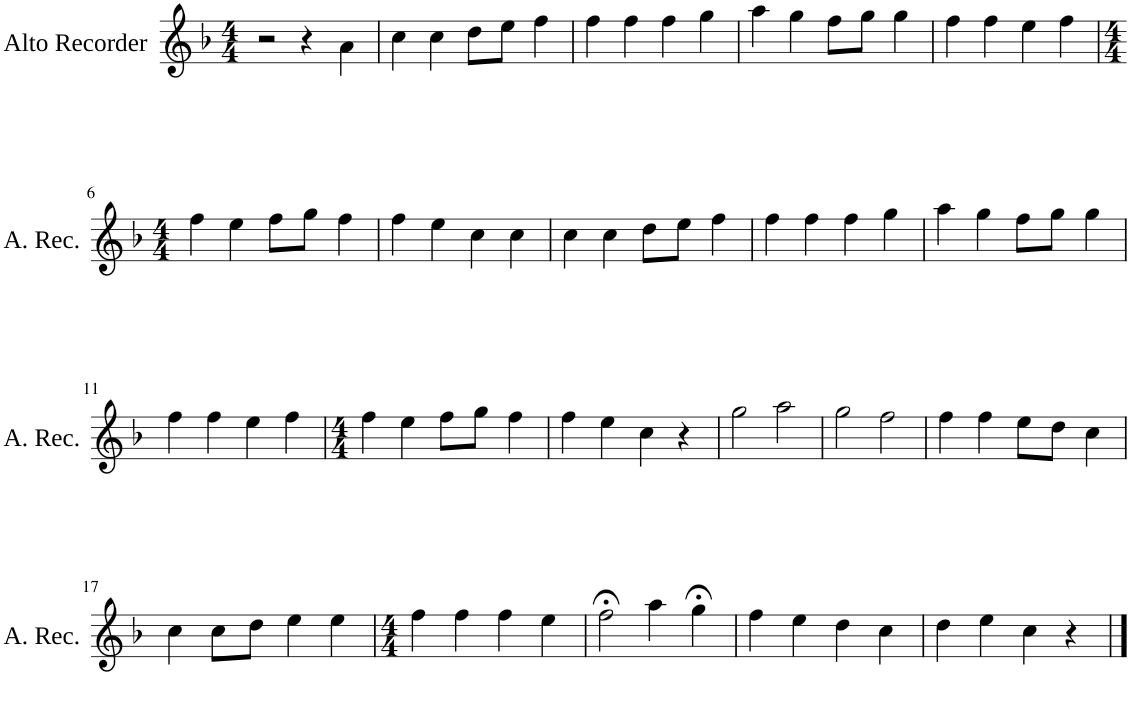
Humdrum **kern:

**kern
*part1
*staff1
*I"Alto Recorder
*I'A. Rec.
*clefG2
*k[b-]
*M4/4
=1
2r
4r
4a\
=2
4cc\
4cc\
8dd\L
8ee\J
4ff\
=3
4ff\
4ff\
4ff\
4gg\
=4
4aa\
4gg\
8ff\L
8gg\J
4gg\
=5
4ff\
4ff\
4ee\
4ff\
!!LO:LB:g=z
=6
*M4/4
4ff\
4ee\
8ff\L
8gg\J
4ff\
=7
4ff\
4ee\
4cc\
4cc\
=8
4cc\
4cc\
8dd\L
8ee\J
4ff\
=9
4ff\
4ff\
4ff\
4gg\
=10
4aa\
4gg\
8ff\L
8gg\J
4gg\
!!LO:LB:g=z
=11
4ff\
4ff\
4ee\
4ff\
=12
*M4/4
4ff\
4ee\
8ff\L
8gg\J
4ff\
=13
4ff\
4ee\
4cc\
4r
=14
2gg\
2aa\
=15
2gg\
2ff\
=16
4ff\
4ff\
8ee\L
8dd\J
4cc\
!!LO:LB:g=z
=17
4cc\
8cc\L
8dd\J
4ee\
4ee\
=18
*M4/4
4ff\
4ff\
4ff\
4ee\
=19
2ff;<\
4aa\
4gg;<\
=20
4ff\
4ee\
4dd\
4cc\
=21
4dd\
4ee\
4cc\
4r
==
*-
